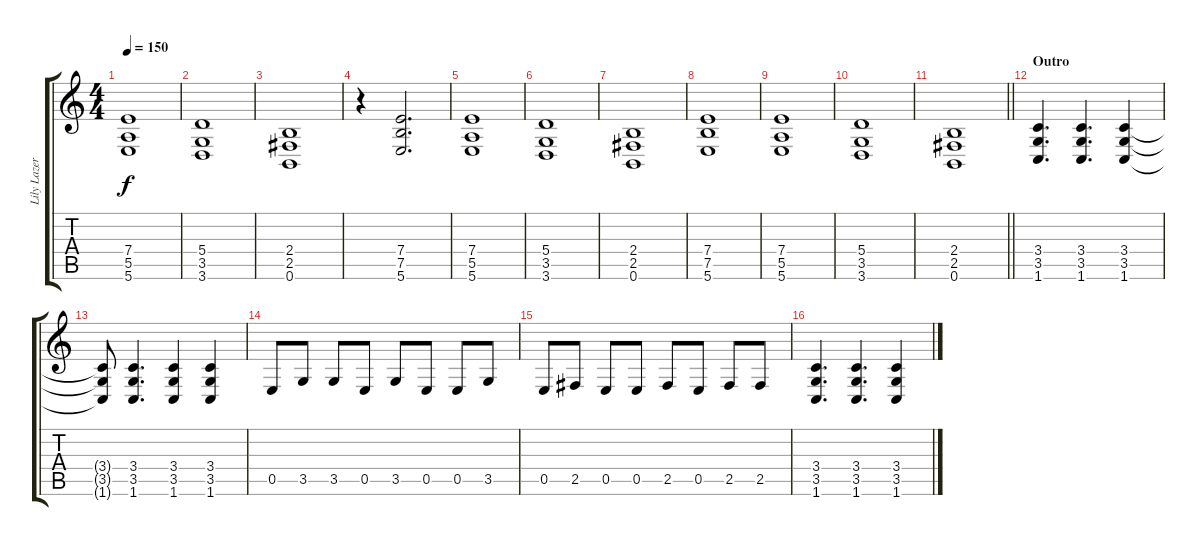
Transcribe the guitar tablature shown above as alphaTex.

\track ("Lily Lazer (Guitar)" "Lily Lazer") {instrument distortionguitar}
\staff {score tabs}
\tuning (B3 Gb3 D3 A2 E2 B1) {hide}
\ts (4 4)
\tempo 150
\clef g2
\ks c
(7.4 5.5 5.6).1{dy f} |
(5.4 3.5 3.6).1 |
(2.4 2.5 0.6).1 |
r.4 (7.4 7.5 5.6).2{d} |
(7.4 5.5 5.6).1 |
(5.4 3.5 3.6).1 |
(2.4 2.5 0.6).1 |
(7.4 7.5 5.6).1 |
(7.4 5.5 5.6).1 |
(5.4 3.5 3.6).1 |
\barLineRight lightlight
(2.4 2.5 0.6).1 |
\section ("" "Outro")
(3.4 3.5 1.6).4{d} (3.4 3.5 1.6).4{d} (3.4 3.5 1.6).4 |
(3.4{t} 3.5{t} 1.6{t}).8 (3.4 3.5 1.6).4{d} (3.4 3.5 1.6).4 (3.4 3.5 1.6).4 |
0.5.8 3.5.8 3.5.8 0.5.8 3.5.8 0.5.8 0.5.8 3.5.8 |
0.5.8 2.5.8 0.5.8 0.5.8 2.5.8 0.5.8 2.5.8 2.5.8 |
(3.4 3.5 1.6).4{d} (3.4 3.5 1.6).4{d} (3.4 3.5 1.6).4
